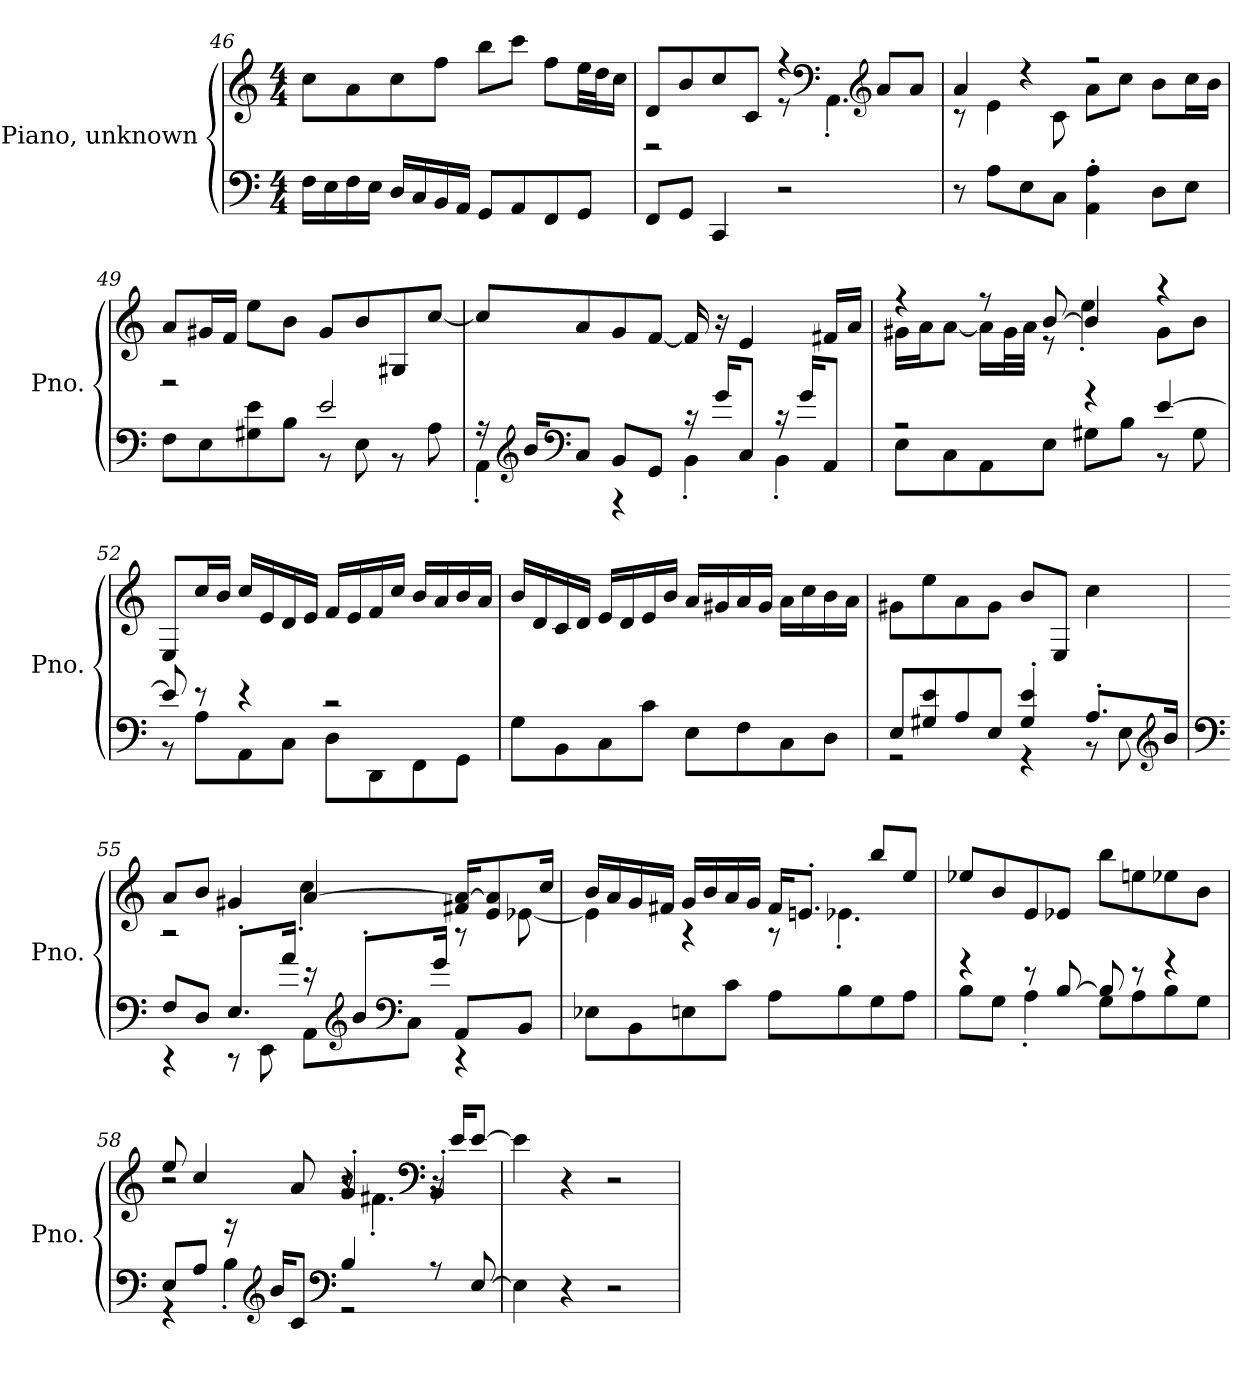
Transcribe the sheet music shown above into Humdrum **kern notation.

**kern	**kern
*part1	*part1
*staff2	*staff1
*I"Piano, unknown	*
*I'Pno.	*
*clefF4	*clefG2
*k[]	*k[]
*M4/4	*M4/4
=46	=46
16F\LL	8cc\L
16E\	.
16F\	8a\
16E\JJ	.
16D/LL	8cc\
16C/	.
16BB/	8ff\J
16AA/JJ	.
8GG/L	8bb\L
8AA/	8ccc\J
8FF/	8ff\L
8GG/J	32ee\LL
.	32dd\J
.	16cc\JJ
!!LO:PB:g=z
=47	=47
*	*^
8FF/L	8d/L	2r
8GG/J	8b/	.
4CC/	8cc/	.
.	8c/J	.
2r	4r	8r
*	*clefF4	*
.	.	4.AA'\
*	*clefG2	*
.	8a/L	.
.	8a/J	.
=48	=48	=48
8r	4a/	8r
8A\L	.	4e\
8E\	4r	.
8C\J	.	8c\
4AA\' 4A\'	2r	8a\L
.	.	8cc\J
8D\L	.	8b\L
8E\J	.	16cc\L
.	.	16b\JJ
*	*v	*v
=49	=49
*^	*
2r	8F\L	8a/L
.	8E\	16g#X/L
.	.	16f/JJ
.	8G#X\ 8e\	8ee\L
.	8B\J	8b\J
2e/	8r	8g#/L
.	8E\	8b/
.	8r	8G#X/
.	8A\	[8cc/J
!!LO:LB:g=z
=50	=50	=50
16r	4AA'\	8cc/L]
*clefG2	*	*
16b/KL	.	.
*clefF4	*	*
8C/J	.	8a/
8BB/L	4r	8g/
8GG/J	.	[8f/J
16r	4BB'\	16f/]
16g/KL	.	16r
8C/J	.	4e/
16r	4BB'\	.
16g/KL	.	.
8AA/J	.	16f#X/LL
.	.	16a/JJ
=51	=51	=51
*	*	*^
2r	8E\L	4r	16g#X\LL
.	.	.	16a\J
.	8C\	.	[8a\J
.	8AA\	8r	16a\LL]
.	.	.	32g#\L
.	.	.	32a\JJJ
.	8E\J	[8b/	8r
4r	8G#X\L	4b/]	4ee'\
.	8B\J	.	.
[4e/	8r	4r	8g#\L
.	8G#\	.	8b\J
*	*	*v	*v
=52	=52	=52
8e/]	8r	8E/L
8r	8A\L	16cc/L
.	.	16b/JJ
4r	8AA\	16cc/LL
.	.	16e/
.	8C\J	16d/
.	.	16e/JJ
2r	8D\L	16f/LL
.	.	16e/
.	8DD\	16f/
.	.	16cc/JJ
.	8FF\	16b/LL
.	.	16a/
.	8GG\J	16b/
.	.	16a/JJ
*v	*v	*
!!LO:LB:g=z
=53	=53
8G\L	16b/LL
.	16d/
8BB\	16c/
.	16d/JJ
8C\	16e/LL
.	16d/
8c\J	16e/
.	16b/JJ
8E\L	16a/LL
.	16g#X/
8F\	16a/
.	16g#/JJ
8C\	16a\LL
.	16cc\
8D\J	16b\
.	16a\JJ
=54	=54
*^	*
8E/L	2r	8g#X\L
8G#X/ 8e/	.	8ee\
8A/	.	8a\
8E/J	.	8g#\J
4G#/' 4e/'	4r	8b/L
.	.	8E/J
8.A'/L	8r	4cc\
.	8E\	.
*clefG2	*	*
16b/Jk	.	.
!!LO:LB:g=z
=55	=55	=55
*clefF4	*	*
*	*	*^
8F/L	4r	8a/L	2r
8D/J	.	8b/J	.
8.E'/L	8r	4g#X/	.
.	8EE\	.	.
16a/Jk	.	.	.
16r	8AA\L	[4a/	4cc'\
*clefG2	*	*	*
8b'/L	.	.	.
*clefF4	*	*	*
.	8C\J	.	.
16g/Jk	.	.	.
8AA/L	4r	16f#X/ 16a/_KL	8r
.	.	8e/ 8a/]	.
8BB/J	.	.	[8e-X\
.	.	16cc/Jk	.
*v	*v	*	*
=56	=56	=56
8E-X\L	16b/LL	4e-\]
.	16a/	.
8BB\	16g/	.
.	16f#X/JJ	.
8En\	16g/LL	4r
.	16b/	.
8c\J	16a/	.
.	16g/JJ	.
8A\L	16f#/KL	8r
.	8.en'/J	.
8B\	.	4.e-X'\
8G\	8bb/L	.
8A\J	8ee/J	.
*	*v	*v
!!LO:LB:g=z
=57	=57
*^	*
4r	8B\L	8ee-X/L
.	8G\J	8b/
8r	4A'\	8e/
[8B/	.	8e-X/J
8B/]	8G\L	8bb\L
8r	8A\	8een\
4r	8B\	8ee-X\
.	8G\J	8b\J
=58	=58	=58
*	*	*^
*	*	*	*^
8E/L	4r	8ee/	2r	2r
8A/J	.	4cc/	.	.
16r	4B'\	.	.	.
*clefG2	*	*	*	*
16b/KL	.	.	.	.
8c/J	.	8a/	.	.
*clefF4	*	*	*	*
4B/	2r	4g'/	8r	4r
.	.	.	4.f#X'\	.
*	*	*clefF4	*	*
8r	.	16r	.	4BB'/
.	.	16e/KL	.	.
[8E/	.	[8e/J	.	.
*v	*v	*	*	*
*	*v	*v	*v
=59	=59
4E\]	4e\]
4r	4r
2r	2r
=	=
*-	*-
